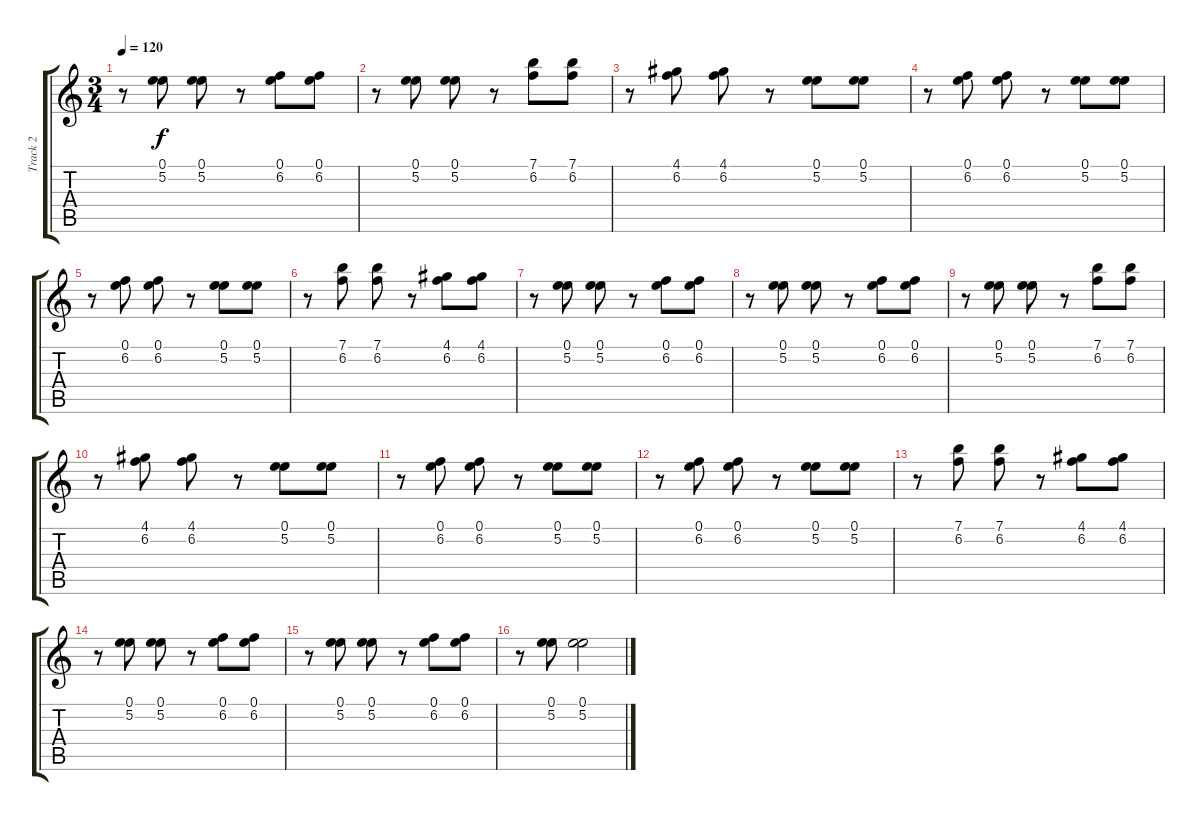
\track ("Track 2" "Track 2") {instrument distortionguitar}
\staff {score tabs}
\tuning (E4 B3 G3 D3 A2 D2) {hide}
\ts (3 4)
\tempo 120
\clef g2
\ks c
r.8{dy f} (0.1 5.2).8 (0.1 5.2).8 r.8 (0.1 6.2).8 (0.1 6.2).8 |
r.8 (0.1 5.2).8 (0.1 5.2).8 r.8 (7.1 6.2).8 (7.1 6.2).8 |
r.8 (4.1 6.2).8 (4.1 6.2).8 r.8 (0.1 5.2).8 (0.1 5.2).8 |
r.8 (0.1 6.2).8 (0.1 6.2).8 r.8 (0.1 5.2).8 (0.1 5.2).8 |
r.8 (0.1 6.2).8 (0.1 6.2).8 r.8 (0.1 5.2).8 (0.1 5.2).8 |
r.8 (7.1 6.2).8 (7.1 6.2).8 r.8 (4.1 6.2).8 (4.1 6.2).8 |
r.8 (0.1 5.2).8 (0.1 5.2).8 r.8 (0.1 6.2).8 (0.1 6.2).8 |
r.8 (0.1 5.2).8 (0.1 5.2).8 r.8 (0.1 6.2).8 (0.1 6.2).8 |
r.8 (0.1 5.2).8 (0.1 5.2).8 r.8 (7.1 6.2).8 (7.1 6.2).8 |
r.8 (4.1 6.2).8 (4.1 6.2).8 r.8 (0.1 5.2).8 (0.1 5.2).8 |
r.8 (0.1 6.2).8 (0.1 6.2).8 r.8 (0.1 5.2).8 (0.1 5.2).8 |
r.8 (0.1 6.2).8 (0.1 6.2).8 r.8 (0.1 5.2).8 (0.1 5.2).8 |
r.8 (7.1 6.2).8 (7.1 6.2).8 r.8 (4.1 6.2).8 (4.1 6.2).8 |
r.8 (0.1 5.2).8 (0.1 5.2).8 r.8 (0.1 6.2).8 (0.1 6.2).8 |
r.8 (0.1 5.2).8 (0.1 5.2).8 r.8 (0.1 6.2).8 (0.1 6.2).8 |
r.8 (0.1 5.2).8 (0.1 5.2).2
